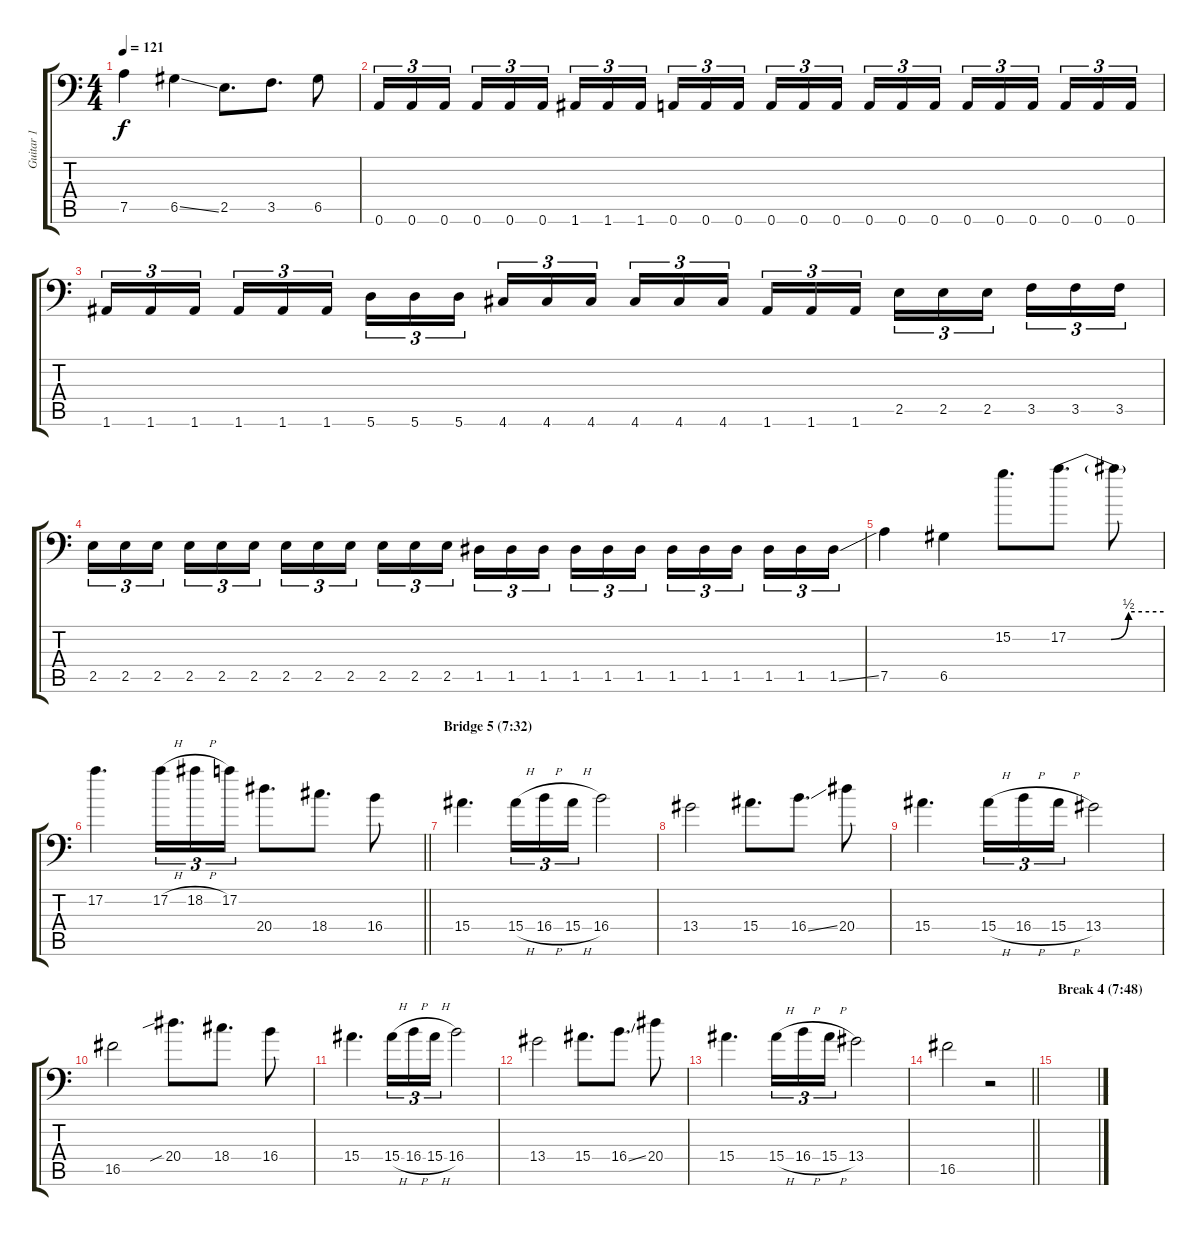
\track ("Guitar 1" "Guitar 1") {instrument distortionguitar}
\staff {score tabs}
\tuning (A3 E3 C3 G2 D2 A1) {hide}
\ts (4 4)
\tempo 121
\clef f4
\ks c
7.5.4{dy f} 6.5{ss}.4 2.5.8{d} 3.5.8{d} 6.5.8 |
0.6.16{tu (3 2)} 0.6.16{tu (3 2)} 0.6.16{tu (3 2) beam splitsecondary} 0.6.16{tu (3 2)} 0.6.16{tu (3 2)} 0.6.16{tu (3 2)} 1.6.16{tu (3 2)} 1.6.16{tu (3 2)} 1.6.16{tu (3 2) beam splitsecondary} 0.6.16{tu (3 2)} 0.6.16{tu (3 2)} 0.6.16{tu (3 2)} 0.6.16{tu (3 2)} 0.6.16{tu (3 2)} 0.6.16{tu (3 2) beam splitsecondary} 0.6.16{tu (3 2)} 0.6.16{tu (3 2)} 0.6.16{tu (3 2)} 0.6.16{tu (3 2)} 0.6.16{tu (3 2)} 0.6.16{tu (3 2) beam splitsecondary} 0.6.16{tu (3 2)} 0.6.16{tu (3 2)} 0.6.16{tu (3 2)} |
1.6.16{tu (3 2)} 1.6.16{tu (3 2)} 1.6.16{tu (3 2) beam splitsecondary} 1.6.16{tu (3 2)} 1.6.16{tu (3 2)} 1.6.16{tu (3 2)} 5.6.16{tu (3 2)} 5.6.16{tu (3 2)} 5.6.16{tu (3 2) beam splitsecondary} 4.6.16{tu (3 2)} 4.6.16{tu (3 2)} 4.6.16{tu (3 2)} 4.6.16{tu (3 2)} 4.6.16{tu (3 2)} 4.6.16{tu (3 2) beam splitsecondary} 1.6.16{tu (3 2)} 1.6.16{tu (3 2)} 1.6.16{tu (3 2)} 2.5.16{tu (3 2)} 2.5.16{tu (3 2)} 2.5.16{tu (3 2) beam splitsecondary} 3.5.16{tu (3 2)} 3.5.16{tu (3 2)} 3.5.16{tu (3 2)} |
2.5.16{tu (3 2)} 2.5.16{tu (3 2)} 2.5.16{tu (3 2) beam splitsecondary} 2.5.16{tu (3 2)} 2.5.16{tu (3 2)} 2.5.16{tu (3 2)} 2.5.16{tu (3 2)} 2.5.16{tu (3 2)} 2.5.16{tu (3 2) beam splitsecondary} 2.5.16{tu (3 2)} 2.5.16{tu (3 2)} 2.5.16{tu (3 2)} 1.5.16{tu (3 2)} 1.5.16{tu (3 2)} 1.5.16{tu (3 2) beam splitsecondary} 1.5.16{tu (3 2)} 1.5.16{tu (3 2)} 1.5.16{tu (3 2)} 1.5.16{tu (3 2)} 1.5.16{tu (3 2)} 1.5.16{tu (3 2) beam splitsecondary} 1.5.16{tu (3 2)} 1.5.16{tu (3 2)} 1.5{ss}.16{tu (3 2)} |
7.5.4 6.5.4 15.2.8{d} 17.2{be (custom 0 0 27 0 38 2 60 2)}.8{d} 17.2{t}.8 |
\barLineRight lightlight
17.2.4{d} 17.2{h}.16{tu (3 2)} 18.2{h}.16{tu (3 2)} 17.2.16{tu (3 2)} 20.4.8{d} 18.4.8{d} 16.4.8 |
\section ("" "Bridge 5 (7:32)")
15.4.4{d} 15.4{h}.16{tu (3 2)} 16.4{h}.16{tu (3 2)} 15.4{h}.16{tu (3 2)} 16.4.2 |
13.4.2 15.4.8{d} 16.4{ss}.8{d} 20.4.8 |
15.4.4{d} 15.4{h}.16{tu (3 2)} 16.4{h}.16{tu (3 2)} 15.4{h}.16{tu (3 2)} 13.4.2 |
16.5.2 20.4{sib}.8{d} 18.4.8{d} 16.4.8 |
15.4.4{d} 15.4{h}.16{tu (3 2)} 16.4{h}.16{tu (3 2)} 15.4{h}.16{tu (3 2)} 16.4.2 |
13.4.2 15.4.8{d} 16.4{ss}.8{d} 20.4.8 |
15.4.4{d} 15.4{h}.16{tu (3 2)} 16.4{h}.16{tu (3 2)} 15.4{h}.16{tu (3 2)} 13.4.2 |
\barLineRight lightlight
16.5.2 r.2 |
\section ("" "Break 4 (7:48)")
